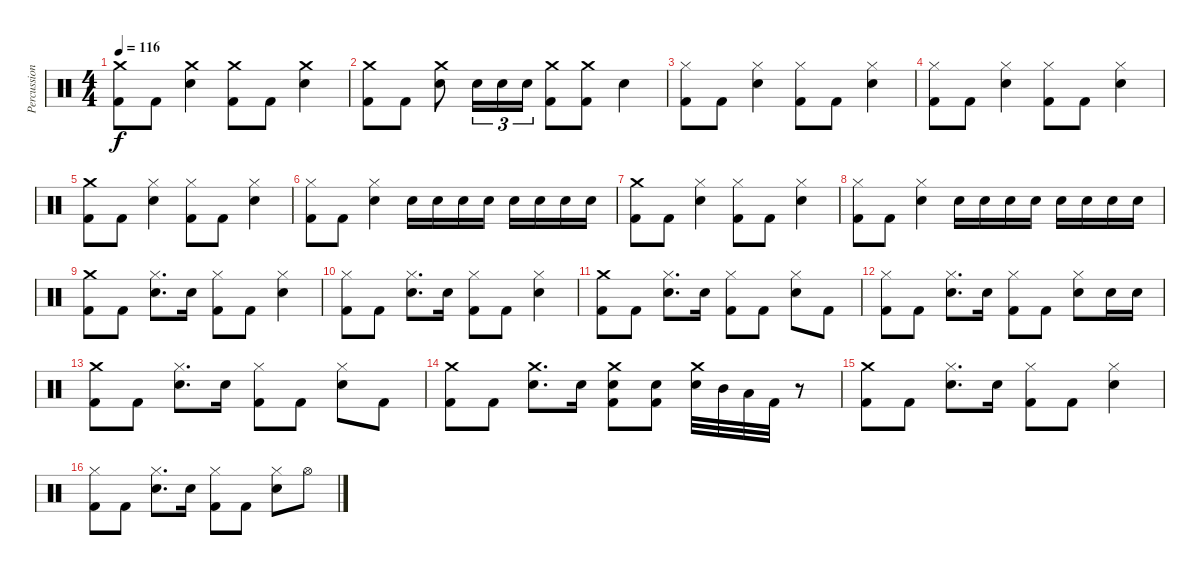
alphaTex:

\track ("Percussion" "Percussion") {instrument percussion}
\staff {score}
\articulation defaults
\ts (4 4)
\tempo 116
\clef neutral
\ks c
("Crash medium (hit)" "Kick (hit) 2").8{dy f} "Kick (hit) 2".8 ("Crash medium (hit)" "Snare (hit) 2").4 ("Crash medium (hit)" "Kick (hit) 2").8 "Kick (hit) 2".8 ("Crash medium (hit)" "Snare (hit) 2").4 |
("Crash medium (hit)" "Kick (hit) 2").8 "Kick (hit) 2".8 ("Crash medium (hit)" "Snare (hit) 2").8 "Snare (hit) 2".16{tu (3 2)} "Snare (hit) 2".16{tu (3 2)} "Snare (hit) 2".16{tu (3 2)} ("Crash medium (hit)" "Kick (hit) 2").8 ("Crash medium (hit)" "Kick (hit) 2").8 "Snare (hit) 2".4 |
("Hi-Hat (closed)" "Kick (hit) 2").8 "Kick (hit) 2".8 ("Hi-Hat (closed)" "Snare (hit) 2").4 ("Hi-Hat (closed)" "Kick (hit) 2").8 "Kick (hit) 2".8 ("Hi-Hat (closed)" "Snare (hit) 2").4 |
("Hi-Hat (closed)" "Kick (hit) 2").8 "Kick (hit) 2".8 ("Hi-Hat (closed)" "Snare (hit) 2").4 ("Hi-Hat (closed)" "Kick (hit) 2").8 "Kick (hit) 2".8 ("Hi-Hat (closed)" "Snare (hit) 2").4 |
("Crash medium (hit)" "Kick (hit) 2").8 "Kick (hit) 2".8 ("Hi-Hat (closed)" "Snare (hit) 2").4 ("Hi-Hat (closed)" "Kick (hit) 2").8 "Kick (hit) 2".8 ("Hi-Hat (closed)" "Snare (hit) 2").4 |
("Hi-Hat (closed)" "Kick (hit) 2").8 "Kick (hit) 2".8 ("Hi-Hat (closed)" "Snare (hit) 2").4 "Snare (hit) 2".16 "Snare (hit) 2".16 "Snare (hit) 2".16 "Snare (hit) 2".16 "Snare (hit) 2".16 "Snare (hit) 2".16 "Snare (hit) 2".16 "Snare (hit) 2".16 |
("Crash medium (hit)" "Kick (hit) 2").8 "Kick (hit) 2".8 ("Hi-Hat (closed)" "Snare (hit) 2").4 ("Hi-Hat (closed)" "Kick (hit) 2").8 "Kick (hit) 2".8 ("Hi-Hat (closed)" "Snare (hit) 2").4 |
("Hi-Hat (closed)" "Kick (hit) 2").8 "Kick (hit) 2".8 ("Hi-Hat (closed)" "Snare (hit) 2").4 "Snare (hit) 2".16 "Snare (hit) 2".16 "Snare (hit) 2".16 "Snare (hit) 2".16 "Snare (hit) 2".16 "Snare (hit) 2".16 "Snare (hit) 2".16 "Snare (hit) 2".16 |
("Crash medium (hit)" "Kick (hit) 2").8 "Kick (hit) 2".8 ("Hi-Hat (closed)" "Snare (hit) 2").8{d} "Snare (hit) 2".16 ("Hi-Hat (closed)" "Kick (hit) 2").8 "Kick (hit) 2".8 ("Hi-Hat (closed)" "Snare (hit) 2").4 |
("Hi-Hat (closed)" "Kick (hit) 2").8 "Kick (hit) 2".8 ("Hi-Hat (closed)" "Snare (hit) 2").8{d} "Snare (hit) 2".16 ("Hi-Hat (closed)" "Kick (hit) 2").8 "Kick (hit) 2".8 ("Hi-Hat (closed)" "Snare (hit) 2").4 |
("Crash medium (hit)" "Kick (hit) 2").8 "Kick (hit) 2".8 ("Hi-Hat (closed)" "Snare (hit) 2").8{d} "Snare (hit) 2".16 ("Hi-Hat (closed)" "Kick (hit) 2").8 "Kick (hit) 2".8 ("Hi-Hat (closed)" "Snare (hit) 2").8 "Kick (hit) 2".8 |
("Hi-Hat (closed)" "Kick (hit) 2").8 "Kick (hit) 2".8 ("Hi-Hat (closed)" "Snare (hit) 2").8{d} "Snare (hit) 2".16 ("Hi-Hat (closed)" "Kick (hit) 2").8 "Kick (hit) 2".8 ("Hi-Hat (closed)" "Snare (hit) 2").8 "Snare (hit) 2".16 "Snare (hit) 2".16 |
("Crash medium (hit)" "Kick (hit) 2").8 "Kick (hit) 2".8 ("Hi-Hat (closed)" "Snare (hit) 2").8{d} "Snare (hit) 2".16 ("Hi-Hat (closed)" "Kick (hit) 2").8 "Kick (hit) 2".8 ("Hi-Hat (closed)" "Snare (hit) 2").8 "Kick (hit) 2".8 |
("Crash medium (hit)" "Kick (hit) 2").8 "Kick (hit) 2".8 ("Crash medium (hit)" "Snare (hit) 2").8{d} "Snare (hit) 2".16 ("Crash medium (hit)" "Snare (hit) 2" "Kick (hit) 2").8 ("Snare (hit) 2" "Kick (hit) 2").8 ("Crash medium (hit)" "Snare (hit) 2").32 "Mid Tom (hit)".32 "Low Tom (hit)".32 "Kick (hit) 2".32 r.8 |
("Crash medium (hit)" "Kick (hit) 2").8 "Kick (hit) 2".8 ("Hi-Hat (closed)" "Snare (hit) 2").8{d} "Snare (hit) 2".16 ("Hi-Hat (closed)" "Kick (hit) 2").8 "Kick (hit) 2".8 ("Hi-Hat (closed)" "Snare (hit) 2").4 |
("Hi-Hat (closed)" "Kick (hit) 2").8 "Kick (hit) 2".8 ("Hi-Hat (closed)" "Snare (hit) 2").8{d} "Snare (hit) 2".16 ("Hi-Hat (closed)" "Kick (hit) 2").8 "Kick (hit) 2".8 ("Hi-Hat (closed)" "Snare (hit) 2").8 "Hi-Hat (open)".8
